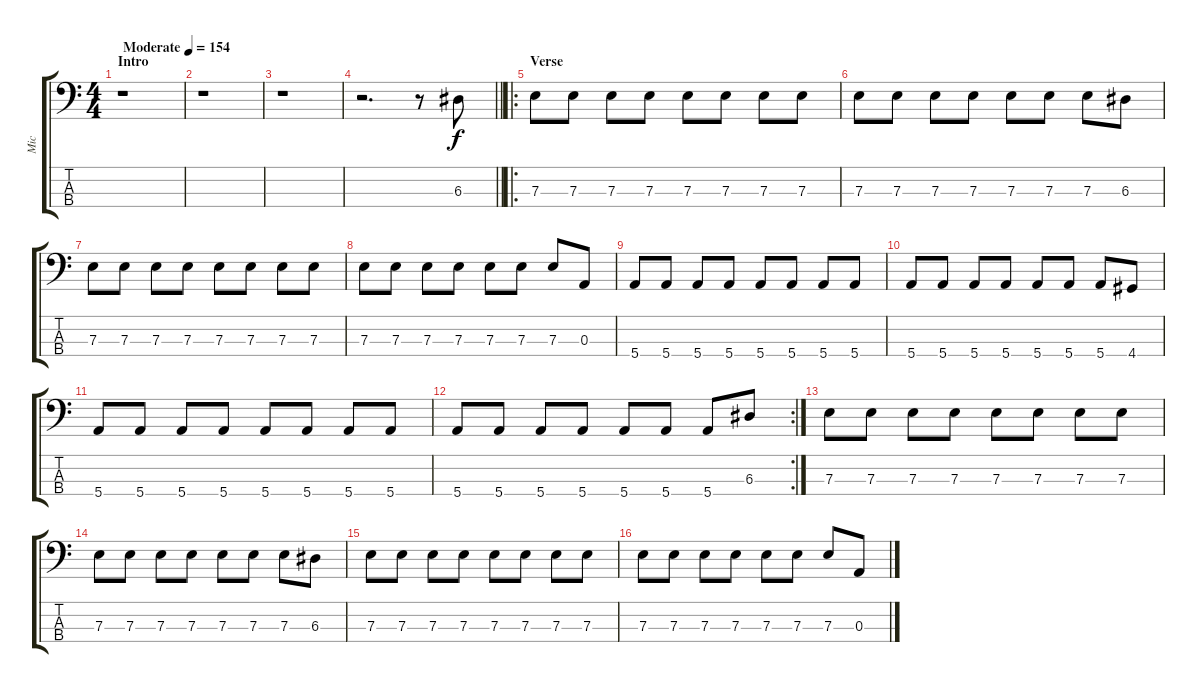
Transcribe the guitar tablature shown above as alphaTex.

\track ("Mic" "Mic") {instrument electricbassfinger}
\staff {score tabs}
\tuning (G2 D2 A1 E1) {hide}
\ts (4 4)
\section ("" "Intro")
\tempo (154 "Moderate")
\clef f4
\ks c
r.1{dy f instrument electricbassfinger} |
r.1 |
r.1 |
\barLineRight lightlight
r.2{d} r.8 6.3.8 |
\ro
\section ("" "Verse")
7.3.8 7.3.8 7.3.8 7.3.8 7.3.8 7.3.8 7.3.8 7.3.8 |
7.3.8 7.3.8 7.3.8 7.3.8 7.3.8 7.3.8 7.3.8 6.3.8 |
7.3.8 7.3.8 7.3.8 7.3.8 7.3.8 7.3.8 7.3.8 7.3.8 |
7.3.8 7.3.8 7.3.8 7.3.8 7.3.8 7.3.8 7.3.8 0.3.8 |
5.4.8 5.4.8 5.4.8 5.4.8 5.4.8 5.4.8 5.4.8 5.4.8 |
5.4.8 5.4.8 5.4.8 5.4.8 5.4.8 5.4.8 5.4.8 4.4.8 |
5.4.8 5.4.8 5.4.8 5.4.8 5.4.8 5.4.8 5.4.8 5.4.8 |
\rc 2
5.4.8 5.4.8 5.4.8 5.4.8 5.4.8 5.4.8 5.4.8 6.3.8 |
7.3.8 7.3.8 7.3.8 7.3.8 7.3.8 7.3.8 7.3.8 7.3.8 |
7.3.8 7.3.8 7.3.8 7.3.8 7.3.8 7.3.8 7.3.8 6.3.8 |
7.3.8 7.3.8 7.3.8 7.3.8 7.3.8 7.3.8 7.3.8 7.3.8 |
7.3.8 7.3.8 7.3.8 7.3.8 7.3.8 7.3.8 7.3.8 0.3.8
